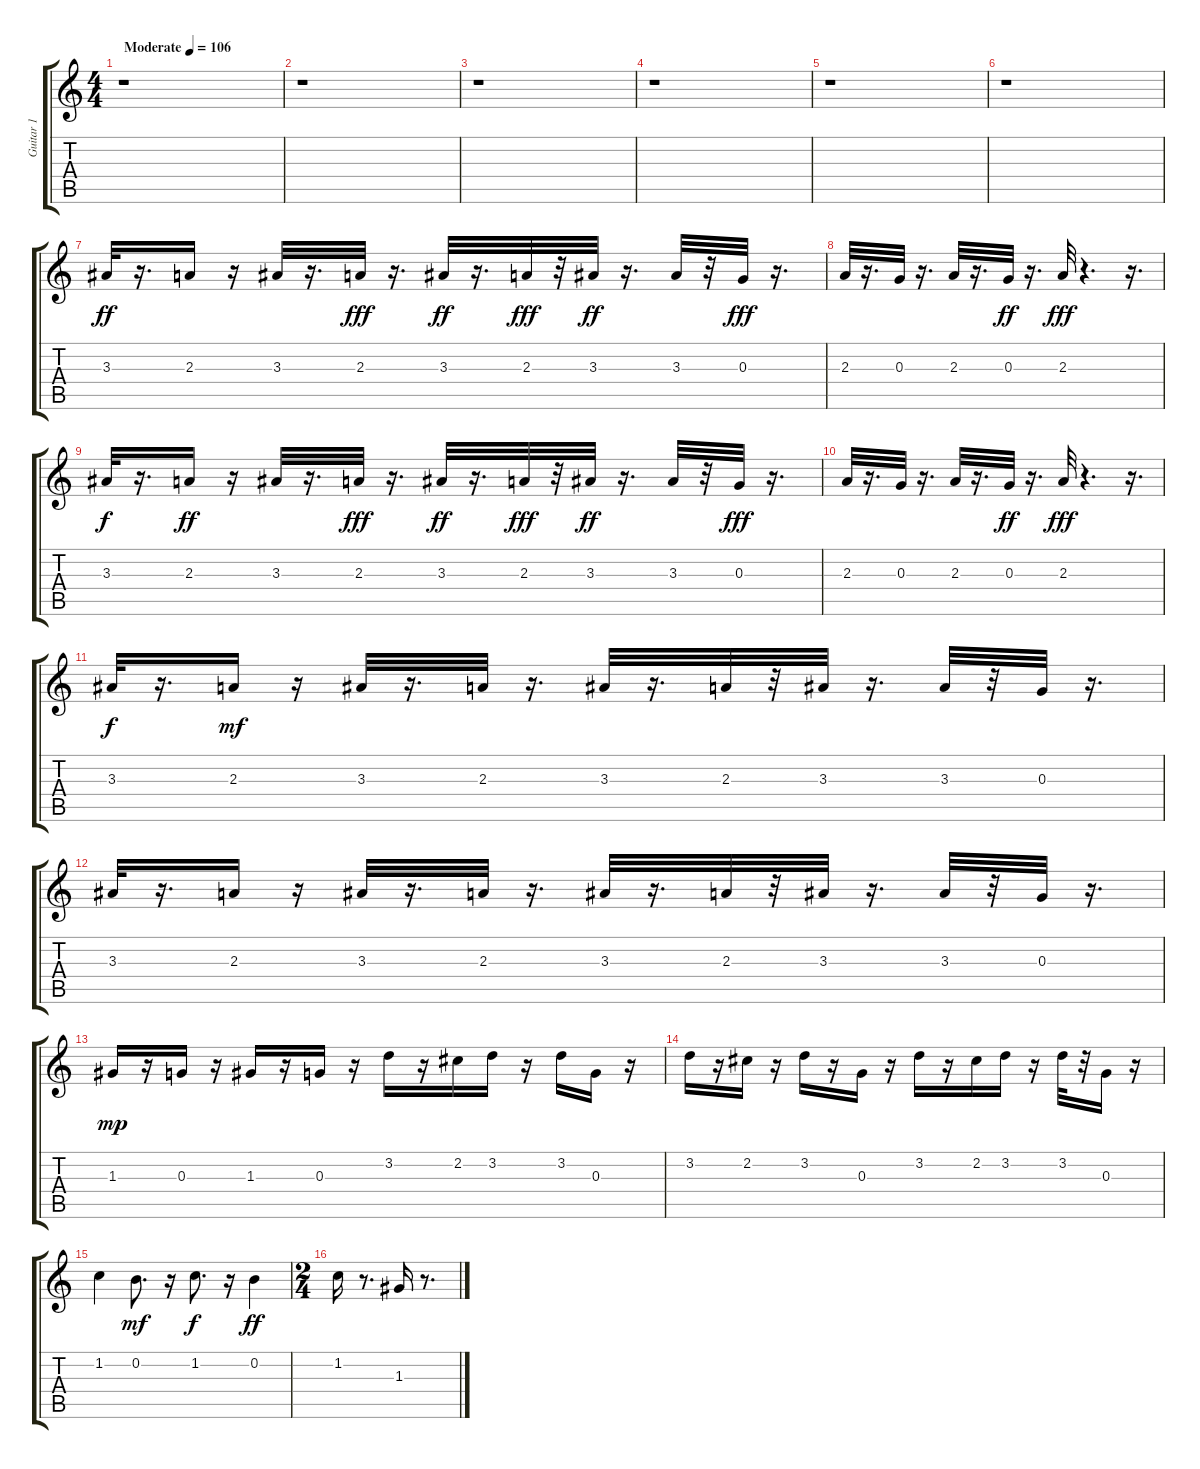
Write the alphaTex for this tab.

\track ("Guitar 1" "Guitar 1") {instrument electricguitarclean}
\staff {score tabs}
\tuning (E4 B3 G3 D3 A2 E2) {hide}
\ts (4 4)
\tempo (106 "Moderate")
\clef g2
\ks c
r.1{dy ff instrument electricguitarclean} |
r.1 |
r.1 |
r.1 |
r.1 |
r.1 |
3.3.32 r.16{d} 2.3.16 r.16 3.3.32 r.16{d} 2.3.32{dy fff} r.16{d} 3.3.32{dy ff} r.16{d} 2.3.32{dy fff} r.32 3.3.32{dy ff} r.16{d} 3.3.32 r.32 0.3.32{dy fff} r.16{d} |
2.3.32 r.16{d} 0.3.32 r.16{d} 2.3.32 r.16{d} 0.3.32{dy ff} r.16{d} 2.3.32{dy fff} r.4{d} r.16{d} |
3.3.32{dy f} r.16{d} 2.3.16{dy ff} r.16 3.3.32 r.16{d} 2.3.32{dy fff} r.16{d} 3.3.32{dy ff} r.16{d} 2.3.32{dy fff} r.32 3.3.32{dy ff} r.16{d} 3.3.32 r.32 0.3.32{dy fff} r.16{d} |
2.3.32 r.16{d} 0.3.32 r.16{d} 2.3.32 r.16{d} 0.3.32{dy ff} r.16{d} 2.3.32{dy fff} r.4{d} r.16{d} |
3.3.32{dy f} r.16{d} 2.3.16{dy mf} r.16 3.3.32 r.16{d} 2.3.32 r.16{d} 3.3.32 r.16{d} 2.3.32 r.32 3.3.32 r.16{d} 3.3.32 r.32 0.3.32 r.16{d} |
3.3.32 r.16{d} 2.3.16 r.16 3.3.32 r.16{d} 2.3.32 r.16{d} 3.3.32 r.16{d} 2.3.32 r.32 3.3.32 r.16{d} 3.3.32 r.32 0.3.32 r.16{d} |
1.3.16{dy mp} r.16 0.3.16 r.16 1.3.16 r.16 0.3.16 r.16 3.2.16 r.16 2.2.16 3.2.16 r.16 3.2.16 0.3.16 r.16 |
3.2.16 r.16 2.2.16 r.16 3.2.16 r.16 0.3.16 r.16 3.2.16 r.16 2.2.16 3.2.16 r.16 3.2.32 r.32 0.3.16 r.16 |
1.2.4 0.2.8{d dy mf} r.16 1.2.8{d dy f} r.16 0.2.4{dy ff} |
\ts (2 4)
1.2.16 r.8{d} 1.3.16 r.8{d}
